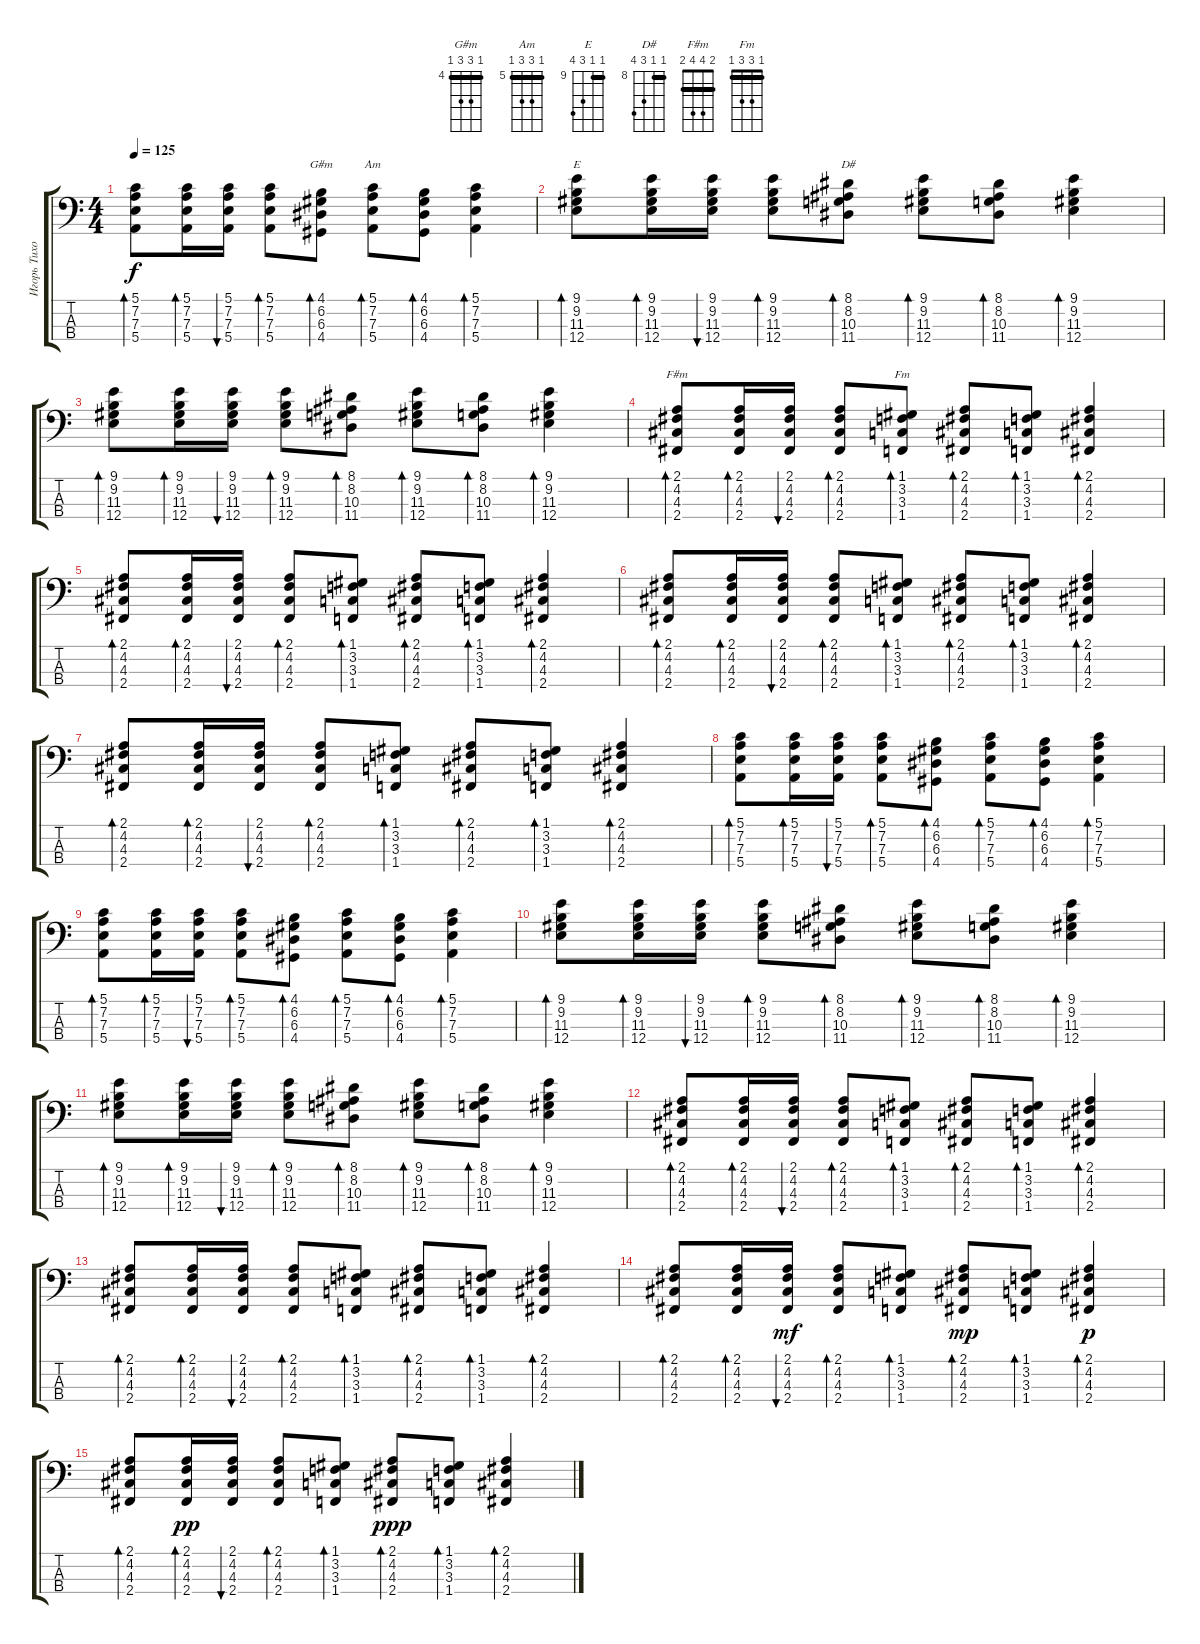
\track ("Игорь Тихомиров" "Игорь Тихо") {instrument electricbasspick}
\staff {score tabs}
\tuning (G2 D2 A1 E1) {hide}
\chord ("G#m" 4 6 6 4) {firstfret 4 barre 4}
\chord ("Am" 5 7 7 5) {firstfret 5 barre 5}
\chord ("E" 9 9 11 12) {firstfret 9 barre 9}
\chord ("D#" 8 8 10 11) {firstfret 8 barre 8}
\chord ("F#m" 2 4 4 2) {barre 2}
\chord ("Fm" 1 3 3 1) {barre 1}
\ts (4 4)
\tempo 125
\clef f4
\ks c
(5.1 7.2 7.3 5.4).8{bd 60 dy f} (5.1 7.2 7.3 5.4).16{bd 60} (5.1 7.2 7.3 5.4).16{bu 60} (5.1 7.2 7.3 5.4).8{bd 60} (4.1 6.2 6.3 4.4).8{bd 60 ch "G#m"} (5.1 7.2 7.3 5.4).8{bd 60 ch "Am"} (4.1 6.2 6.3 4.4).8{bd 60} (5.1 7.2 7.3 5.4).4{bd 60} |
(9.1 9.2 11.3 12.4).8{bd 60 ch "E"} (9.1 9.2 11.3 12.4).16{bd 60} (9.1 9.2 11.3 12.4).16{bu 60} (9.1 9.2 11.3 12.4).8{bd 60} (8.1 8.2 10.3 11.4).8{bd 60 ch "D#"} (9.1 9.2 11.3 12.4).8{bd 60} (8.1 8.2 10.3 11.4).8{bd 60} (9.1 9.2 11.3 12.4).4{bd 60} |
(9.1 9.2 11.3 12.4).8{bd 60} (9.1 9.2 11.3 12.4).16{bd 60} (9.1 9.2 11.3 12.4).16{bu 60} (9.1 9.2 11.3 12.4).8{bd 60} (8.1 8.2 10.3 11.4).8{bd 60} (9.1 9.2 11.3 12.4).8{bd 60} (8.1 8.2 10.3 11.4).8{bd 60} (9.1 9.2 11.3 12.4).4{bd 60} |
(2.1 4.2 4.3 2.4).8{bd 60 ch "F#m"} (2.1 4.2 4.3 2.4).16{bd 60} (2.1 4.2 4.3 2.4).16{bu 60} (2.1 4.2 4.3 2.4).8{bd 60} (1.1 3.2 3.3 1.4).8{bd 60 ch "Fm"} (2.1 4.2 4.3 2.4).8{bd 60} (1.1 3.2 3.3 1.4).8{bd 60} (2.1 4.2 4.3 2.4).4{bd 60} |
(2.1 4.2 4.3 2.4).8{bd 60} (2.1 4.2 4.3 2.4).16{bd 60} (2.1 4.2 4.3 2.4).16{bu 60} (2.1 4.2 4.3 2.4).8{bd 60} (1.1 3.2 3.3 1.4).8{bd 60} (2.1 4.2 4.3 2.4).8{bd 60} (1.1 3.2 3.3 1.4).8{bd 60} (2.1 4.2 4.3 2.4).4{bd 60} |
(2.1 4.2 4.3 2.4).8{bd 60} (2.1 4.2 4.3 2.4).16{bd 60} (2.1 4.2 4.3 2.4).16{bu 60} (2.1 4.2 4.3 2.4).8{bd 60} (1.1 3.2 3.3 1.4).8{bd 60} (2.1 4.2 4.3 2.4).8{bd 60} (1.1 3.2 3.3 1.4).8{bd 60} (2.1 4.2 4.3 2.4).4{bd 60} |
(2.1 4.2 4.3 2.4).8{bd 60} (2.1 4.2 4.3 2.4).16{bd 60} (2.1 4.2 4.3 2.4).16{bu 60} (2.1 4.2 4.3 2.4).8{bd 60} (1.1 3.2 3.3 1.4).8{bd 60} (2.1 4.2 4.3 2.4).8{bd 60} (1.1 3.2 3.3 1.4).8{bd 60} (2.1 4.2 4.3 2.4).4{bd 60} |
(5.1 7.2 7.3 5.4).8{bd 60} (5.1 7.2 7.3 5.4).16{bd 60} (5.1 7.2 7.3 5.4).16{bu 60} (5.1 7.2 7.3 5.4).8{bd 60} (4.1 6.2 6.3 4.4).8{bd 60} (5.1 7.2 7.3 5.4).8{bd 60} (4.1 6.2 6.3 4.4).8{bd 60} (5.1 7.2 7.3 5.4).4{bd 60} |
(5.1 7.2 7.3 5.4).8{bd 60} (5.1 7.2 7.3 5.4).16{bd 60} (5.1 7.2 7.3 5.4).16{bu 60} (5.1 7.2 7.3 5.4).8{bd 60} (4.1 6.2 6.3 4.4).8{bd 60} (5.1 7.2 7.3 5.4).8{bd 60} (4.1 6.2 6.3 4.4).8{bd 60} (5.1 7.2 7.3 5.4).4{bd 60} |
(9.1 9.2 11.3 12.4).8{bd 60} (9.1 9.2 11.3 12.4).16{bd 60} (9.1 9.2 11.3 12.4).16{bu 60} (9.1 9.2 11.3 12.4).8{bd 60} (8.1 8.2 10.3 11.4).8{bd 60} (9.1 9.2 11.3 12.4).8{bd 60} (8.1 8.2 10.3 11.4).8{bd 60} (9.1 9.2 11.3 12.4).4{bd 60} |
(9.1 9.2 11.3 12.4).8{bd 60} (9.1 9.2 11.3 12.4).16{bd 60} (9.1 9.2 11.3 12.4).16{bu 60} (9.1 9.2 11.3 12.4).8{bd 60} (8.1 8.2 10.3 11.4).8{bd 60} (9.1 9.2 11.3 12.4).8{bd 60} (8.1 8.2 10.3 11.4).8{bd 60} (9.1 9.2 11.3 12.4).4{bd 60} |
(2.1 4.2 4.3 2.4).8{bd 60} (2.1 4.2 4.3 2.4).16{bd 60} (2.1 4.2 4.3 2.4).16{bu 60} (2.1 4.2 4.3 2.4).8{bd 60} (1.1 3.2 3.3 1.4).8{bd 60} (2.1 4.2 4.3 2.4).8{bd 60} (1.1 3.2 3.3 1.4).8{bd 60} (2.1 4.2 4.3 2.4).4{bd 60} |
(2.1 4.2 4.3 2.4).8{bd 60} (2.1 4.2 4.3 2.4).16{bd 60} (2.1 4.2 4.3 2.4).16{bu 60} (2.1 4.2 4.3 2.4).8{bd 60} (1.1 3.2 3.3 1.4).8{bd 60} (2.1 4.2 4.3 2.4).8{bd 60} (1.1 3.2 3.3 1.4).8{bd 60} (2.1 4.2 4.3 2.4).4{bd 60} |
(2.1 4.2 4.3 2.4).8{bd 60} (2.1 4.2 4.3 2.4).16{bd 60} (2.1 4.2 4.3 2.4).16{bu 60 dy mf} (2.1 4.2 4.3 2.4).8{bd 60} (1.1 3.2 3.3 1.4).8{bd 60} (2.1 4.2 4.3 2.4).8{bd 60 dy mp} (1.1 3.2 3.3 1.4).8{bd 60} (2.1 4.2 4.3 2.4).4{bd 60 dy p} |
(2.1 4.2 4.3 2.4).8{bd 60} (2.1 4.2 4.3 2.4).16{bd 60 dy pp} (2.1 4.2 4.3 2.4).16{bu 60} (2.1 4.2 4.3 2.4).8{bd 60} (1.1 3.2 3.3 1.4).8{bd 60} (2.1 4.2 4.3 2.4).8{bd 60 dy ppp} (1.1 3.2 3.3 1.4).8{bd 60} (2.1 4.2 4.3 2.4).4{bd 60}
